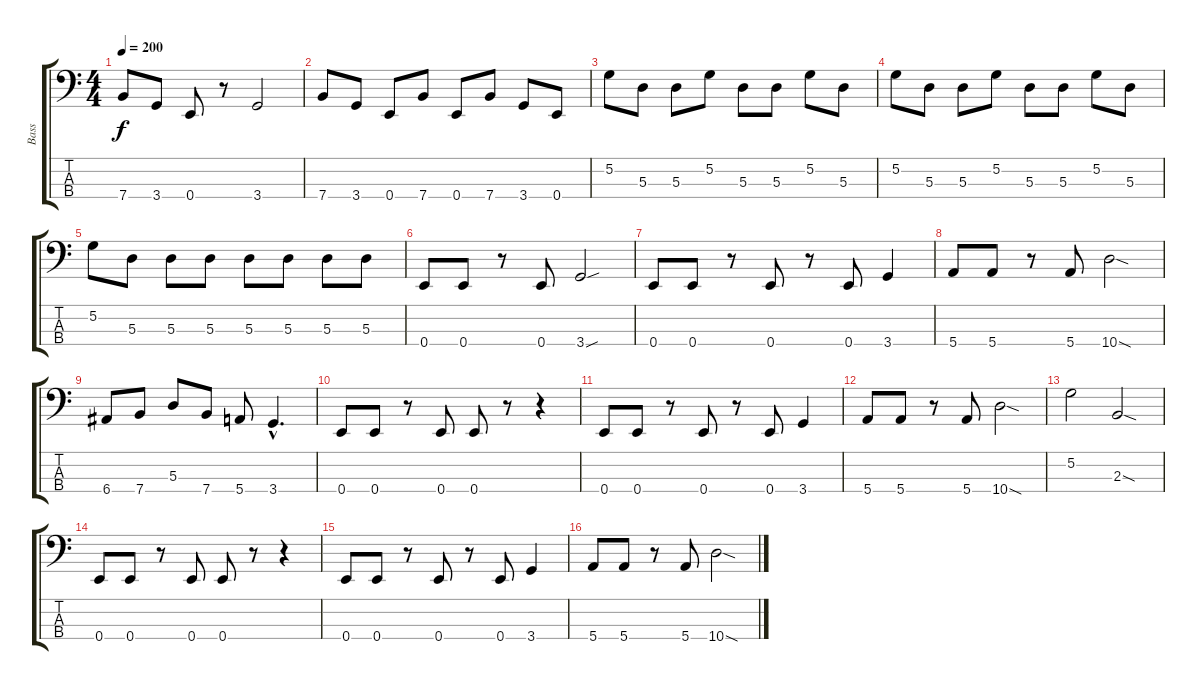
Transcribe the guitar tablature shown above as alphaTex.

\track ("Bass" "Bass") {instrument slapbass1}
\staff {score tabs}
\tuning (G2 D2 A1 E1) {hide}
\ts (4 4)
\tempo 200
\clef f4
\ks c
7.4.8{dy f} 3.4.8 0.4.8 r.8 3.4.2 |
7.4.8 3.4.8 0.4.8 7.4.8 0.4.8 7.4.8 3.4.8 0.4.8 |
5.2.8 5.3.8 5.3.8 5.2.8 5.3.8 5.3.8 5.2.8 5.3.8 |
5.2.8 5.3.8 5.3.8 5.2.8 5.3.8 5.3.8 5.2.8 5.3.8 |
5.2.8 5.3.8 5.3.8 5.3.8 5.3.8 5.3.8 5.3.8 5.3.8 |
0.4.8 0.4.8 r.8 0.4.8 3.4{sou}.2 |
0.4.8 0.4.8 r.8 0.4.8 r.8 0.4.8 3.4.4 |
5.4.8 5.4.8 r.8 5.4.8 10.4{sod}.2 |
6.4.8 7.4.8 5.3.8 7.4.8 5.4.8 3.4{hac}.4{d} |
0.4.8 0.4.8 r.8 0.4.8 0.4.8 r.8 r.4 |
0.4.8 0.4.8 r.8 0.4.8 r.8 0.4.8 3.4.4 |
5.4.8 5.4.8 r.8 5.4.8 10.4{sod}.2 |
5.2.2 2.3{sod}.2 |
0.4.8 0.4.8 r.8 0.4.8 0.4.8 r.8 r.4 |
0.4.8 0.4.8 r.8 0.4.8 r.8 0.4.8 3.4.4 |
5.4.8 5.4.8 r.8 5.4.8 10.4{sod}.2
